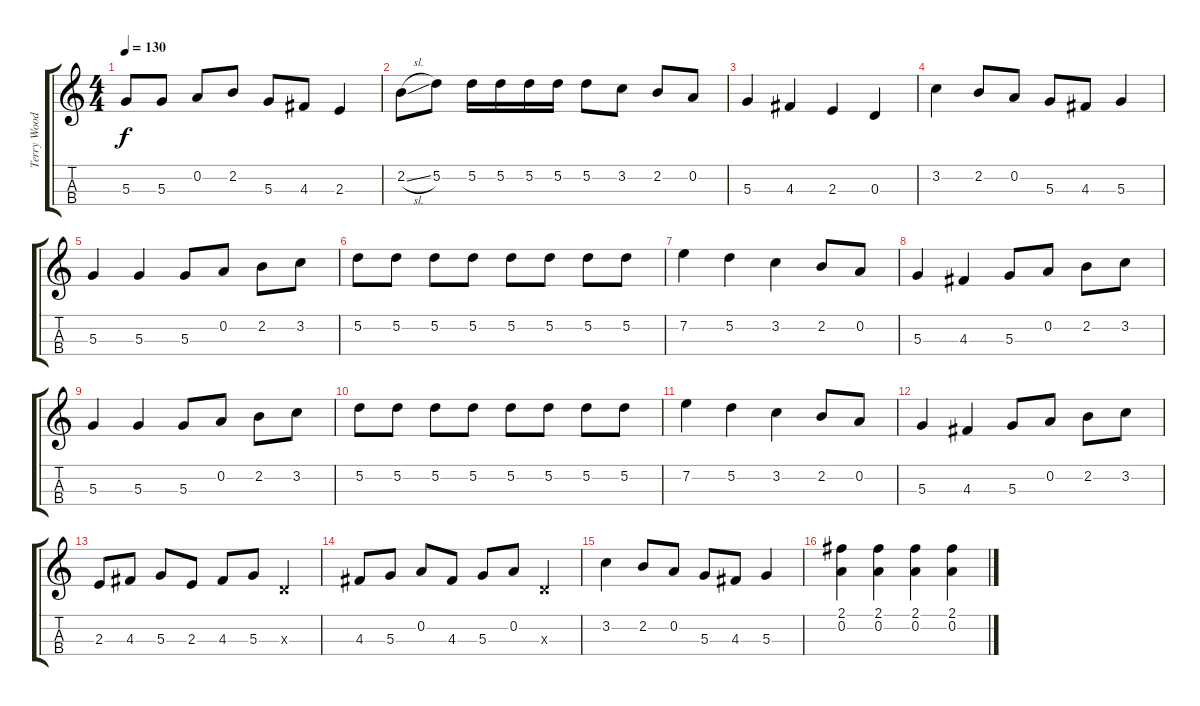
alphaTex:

\track ("Terry Woods - mandoline" "Terry Wood") {instrument acousticguitarsteel}
\staff {score tabs}
\tuning (E4 A3 D3 G2) {hide}
\ts (4 4)
\tempo 130
\clef g2
\ks c
5.3.8{dy f} 5.3.8 0.2.8 2.2.8 5.3.8 4.3.8 2.3.4 |
2.2{sl}.8 5.2.8 5.2.16 5.2.16 5.2.16 5.2.16 5.2.8 3.2.8 2.2.8 0.2.8 |
5.3.4 4.3.4 2.3.4 0.3.4 |
3.2.4 2.2.8 0.2.8 5.3.8 4.3.8 5.3.4 |
5.3.4 5.3.4 5.3.8 0.2.8 2.2.8 3.2.8 |
5.2.8 5.2.8 5.2.8 5.2.8 5.2.8 5.2.8 5.2.8 5.2.8 |
7.2.4 5.2.4 3.2.4 2.2.8 0.2.8 |
5.3.4 4.3.4 5.3.8 0.2.8 2.2.8 3.2.8 |
5.3.4 5.3.4 5.3.8 0.2.8 2.2.8 3.2.8 |
5.2.8 5.2.8 5.2.8 5.2.8 5.2.8 5.2.8 5.2.8 5.2.8 |
7.2.4 5.2.4 3.2.4 2.2.8 0.2.8 |
5.3.4 4.3.4 5.3.8 0.2.8 2.2.8 3.2.8 |
2.3.8 4.3.8 5.3.8 2.3.8 4.3.8 5.3.8 0.3{x}.4 |
4.3.8 5.3.8 0.2.8 4.3.8 5.3.8 0.2.8 0.3{x}.4 |
3.2.4 2.2.8 0.2.8 5.3.8 4.3.8 5.3.4 |
(2.1 0.2).4 (2.1 0.2).4 (2.1 0.2).4 (2.1 0.2).4
